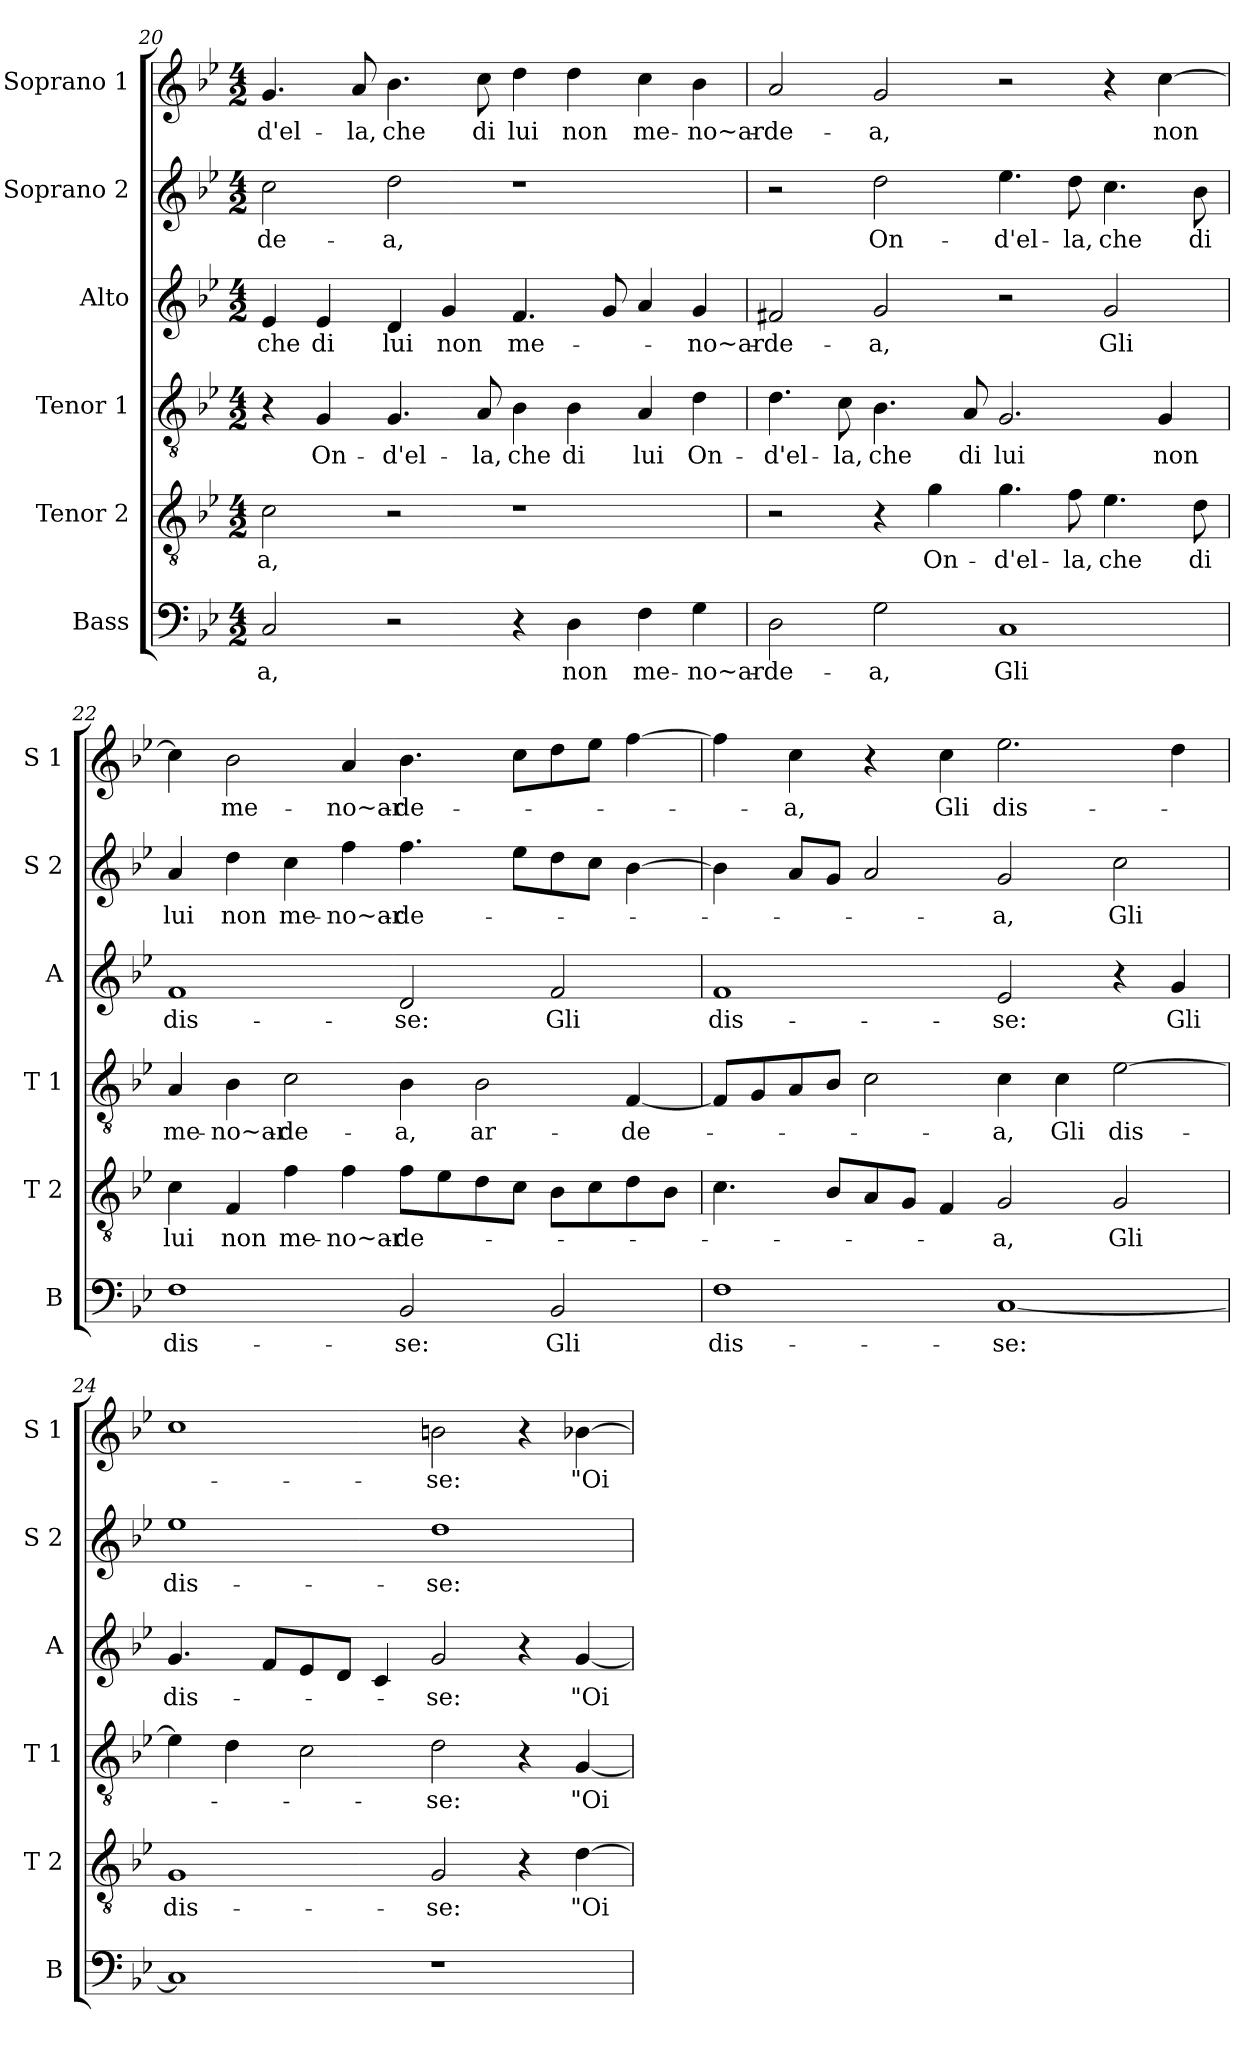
**kern	**text	**kern	**text	**kern	**text	**kern	**text	**kern	**text	**kern	**text
*part6	*part6	*part5	*part5	*part4	*part4	*part3	*part3	*part2	*part2	*part1	*part1
*staff6	*staff6	*staff5	*staff5	*staff4	*staff4	*staff3	*staff3	*staff2	*staff2	*staff1	*staff1
*I"Bass	*	*I"Tenor 2	*	*I"Tenor 1	*	*I"Alto	*	*I"Soprano 2	*	*I"Soprano 1	*
*I'B	*	*I'T 2	*	*I'T 1	*	*I'A	*	*I'S 2	*	*I'S 1	*
*clefF4	*	*clefGv2	*	*clefGv2	*	*clefG2	*	*clefG2	*	*clefG2	*
*k[b-e-]	*	*k[b-e-]	*	*k[b-e-]	*	*k[b-e-]	*	*k[b-e-]	*	*k[b-e-]	*
*B-:	*	*B-:	*	*B-:	*	*B-:	*	*B-:	*	*B-:	*
*M4/2	*	*M4/2	*	*M4/2	*	*M4/2	*	*M4/2	*	*M4/2	*
=20	=20	=20	=20	=20	=20	=20	=20	=20	=20	=20	=20
!	!LO:LY:b	!	!LO:LY:b	!	!	!	!LO:LY:b	!	!LO:LY:b	!	!LO:LY:b
2C/	-a,	2c\	-a,	4r	.	4e-/	che	2cc\	-de-	4.g/	-d'el-
!	!	!	!	!	!LO:LY:b	!	!LO:LY:b	!	!	!	!
.	.	.	.	4G/	On-	4e-/	di	.	.	.	.
!	!	!	!	!	!	!	!	!	!	!	!LO:LY:b
.	.	.	.	.	.	.	.	.	.	8a/	-la,
!	!	!	!	!	!LO:LY:b	!	!LO:LY:b	!	!LO:LY:b	!	!LO:LY:b
2r	.	2r	.	4.G/	-d'el-	4d/	lui	2dd\	-a,	4.b-\	che
!	!	!	!	!	!	!	!LO:LY:b	!	!	!	!
.	.	.	.	.	.	4g/	non	.	.	.	.
!	!	!	!	!	!LO:LY:b	!	!	!	!	!	!LO:LY:b
.	.	.	.	8A/	-la,	.	.	.	.	8cc\	di
!	!	!	!	!	!LO:LY:b	!	!LO:LY:b	!	!	!	!LO:LY:b
4r	.	1r	.	4B-\	che	4.f/	me-	1r	.	4dd\	lui
!	!LO:LY:b	!	!	!	!LO:LY:b	!	!	!	!	!	!LO:LY:b
4D\	non	.	.	4B-\	di	.	.	.	.	4dd\	non
.	.	.	.	.	.	8g/	.	.	.	.	.
!	!LO:LY:b	!	!	!	!LO:LY:b	!	!	!	!	!	!LO:LY:b
4F\	me-	.	.	4A/	lui	4a/	.	.	.	4cc\	me-
!	!LO:LY:b	!	!	!	!LO:LY:b	!	!LO:LY:b	!	!	!	!LO:LY:b
4G\	-no~ar-	.	.	4d\	On-	4g/	-no~ar-	.	.	4b-\	-no~ar-
=21	=21	=21	=21	=21	=21	=21	=21	=21	=21	=21	=21
!	!LO:LY:b	!	!	!	!LO:LY:b	!	!LO:LY:b	!	!	!	!LO:LY:b
2D\	-de-	2r	.	4.d\	-d'el-	2f#X/	-de-	2r	.	2a/	-de-
!	!	!	!	!	!LO:LY:b	!	!	!	!	!	!
.	.	.	.	8c\	-la,	.	.	.	.	.	.
!	!LO:LY:b	!	!	!	!LO:LY:b	!	!LO:LY:b	!	!LO:LY:b	!	!LO:LY:b
2G\	-a,	4r	.	4.B-\	che	2g/	-a,	2dd\	On-	2g/	-a,
!	!	!	!LO:LY:b	!	!	!	!	!	!	!	!
.	.	4g\	On-	.	.	.	.	.	.	.	.
!	!	!	!	!	!LO:LY:b	!	!	!	!	!	!
.	.	.	.	8A/	di	.	.	.	.	.	.
!	!LO:LY:b	!	!LO:LY:b	!	!LO:LY:b	!	!	!	!LO:LY:b	!	!
1C	Gli	4.g\	-d'el-	2.G/	lui	2r	.	4.ee-\	-d'el-	2r	.
!	!	!	!LO:LY:b	!	!	!	!	!	!LO:LY:b	!	!
.	.	8f\	-la,	.	.	.	.	8dd\	-la,	.	.
!	!	!	!LO:LY:b	!	!	!	!LO:LY:b	!	!LO:LY:b	!	!
.	.	4.e-\	che	.	.	2g/	Gli	4.cc\	che	4r	.
!	!	!	!	!	!LO:LY:b	!	!	!	!	!	!LO:LY:b
.	.	.	.	4G/	non	.	.	.	.	[4cc\	non
!	!	!	!LO:LY:b	!	!	!	!	!	!LO:LY:b	!	!
.	.	8d\	di	.	.	.	.	8b-\	di	.	.
!!LO:LB:g=z
=22	=22	=22	=22	=22	=22	=22	=22	=22	=22	=22	=22
!	!LO:LY:b	!	!LO:LY:b	!	!LO:LY:b	!	!LO:LY:b	!	!LO:LY:b	!	!
1F	dis-	4c\	lui	4A/	me-	1f	dis-	4a/	lui	4cc\]	.
!	!	!	!LO:LY:b	!	!LO:LY:b	!	!	!	!LO:LY:b	!	!LO:LY:b
.	.	4F/	non	4B-\	-no~ar-	.	.	4dd\	non	2b-\	me-
!	!	!	!LO:LY:b	!	!LO:LY:b	!	!	!	!LO:LY:b	!	!
.	.	4f\	me-	2c\	-de-	.	.	4cc\	me-	.	.
!	!	!	!LO:LY:b	!	!	!	!	!	!LO:LY:b	!	!LO:LY:b
.	.	4f\	-no~ar-	.	.	.	.	4ff\	-no~ar-	4a/	-no~ar-
!	!LO:LY:b	!	!LO:LY:b	!	!LO:LY:b	!	!LO:LY:b	!	!LO:LY:b	!	!LO:LY:b
2BB-/	-se:	8f\L	-de-	4B-\	-a,	2d/	-se:	4.ff\	-de-	4.b-\	-de-
.	.	8e-\	.	.	.	.	.	.	.	.	.
!	!	!	!	!	!LO:LY:b	!	!	!	!	!	!
.	.	8d\	.	2B-\	ar-	.	.	.	.	.	.
.	.	8c\J	.	.	.	.	.	8ee-\L	.	8cc\L	.
!	!LO:LY:b	!	!	!	!	!	!LO:LY:b	!	!	!	!
2BB-/	Gli	8B-\L	.	.	.	2f/	Gli	8dd\	.	8dd\	.
.	.	8c\	.	.	.	.	.	8cc\J	.	8ee-\J	.
!	!	!	!	!	!LO:LY:b	!	!	!	!	!	!
.	.	8d\	.	[4F/	-de-	.	.	[4b-\	.	[4ff\	.
.	.	8B-\J	.	.	.	.	.	.	.	.	.
=23	=23	=23	=23	=23	=23	=23	=23	=23	=23	=23	=23
!	!LO:LY:b	!	!	!	!	!	!LO:LY:b	!	!	!	!
1F	dis-	4.c\	.	8F/L]	.	1f	dis-	4b-\]	.	4ff\]	.
.	.	.	.	8G/	.	.	.	.	.	.	.
!	!	!	!	!	!	!	!	!	!	!	!LO:LY:b
.	.	.	.	8A/	.	.	.	8a/L	.	4cc\	-a,
.	.	8B-/L	.	8B-/J	.	.	.	8g/J	.	.	.
.	.	8A/	.	2c\	.	.	.	2a/	.	4r	.
.	.	8G/J	.	.	.	.	.	.	.	.	.
!	!	!	!	!	!	!	!	!	!	!	!LO:LY:b
.	.	4F/	.	.	.	.	.	.	.	4cc\	Gli
!	!LO:LY:b	!	!LO:LY:b	!	!LO:LY:b	!	!LO:LY:b	!	!LO:LY:b	!	!LO:LY:b
[1C	-se:	2G/	-a,	4c\	-a,	2e-/	-se:	2g/	-a,	2.ee-\	dis-
!	!	!	!	!	!LO:LY:b	!	!	!	!	!	!
.	.	.	.	4c\	Gli	.	.	.	.	.	.
!	!	!	!LO:LY:b	!	!LO:LY:b	!	!	!	!LO:LY:b	!	!
.	.	2G/	Gli	[2e-\	dis-	4r	.	2cc\	Gli	.	.
!	!	!	!	!	!	!	!LO:LY:b	!	!	!	!
.	.	.	.	.	.	4g/	Gli	.	.	4dd\	.
=24	=24	=24	=24	=24	=24	=24	=24	=24	=24	=24	=24
!	!	!	!LO:LY:b	!	!	!	!LO:LY:b	!	!LO:LY:b	!	!
1C]	.	1G	dis-	4e-\]	.	4.g/	dis-	1ee-	dis-	1cc	.
.	.	.	.	4d\	.	.	.	.	.	.	.
.	.	.	.	.	.	8f/L	.	.	.	.	.
.	.	.	.	2c\	.	8e-/	.	.	.	.	.
.	.	.	.	.	.	8d/J	.	.	.	.	.
.	.	.	.	.	.	4c/	.	.	.	.	.
!	!	!	!LO:LY:b	!	!LO:LY:b	!	!LO:LY:b	!	!LO:LY:b	!	!LO:LY:b
1r	.	2G/	-se:	2d\	-se:	2g/	-se:	1dd	-se:	2bn\	-se:
.	.	4r	.	4r	.	4r	.	.	.	4r	.
!	!	!	!LO:LY:b	!	!LO:LY:b	!	!LO:LY:b	!	!	!	!LO:LY:b
.	.	[4d\	"Oi-	[4G/	"Oi-	[4g/	"Oi-	.	.	[4b-X\	"Oi-
=	=	=	=	=	=	=	=	=	=	=	=
*-	*-	*-	*-	*-	*-	*-	*-	*-	*-	*-	*-
